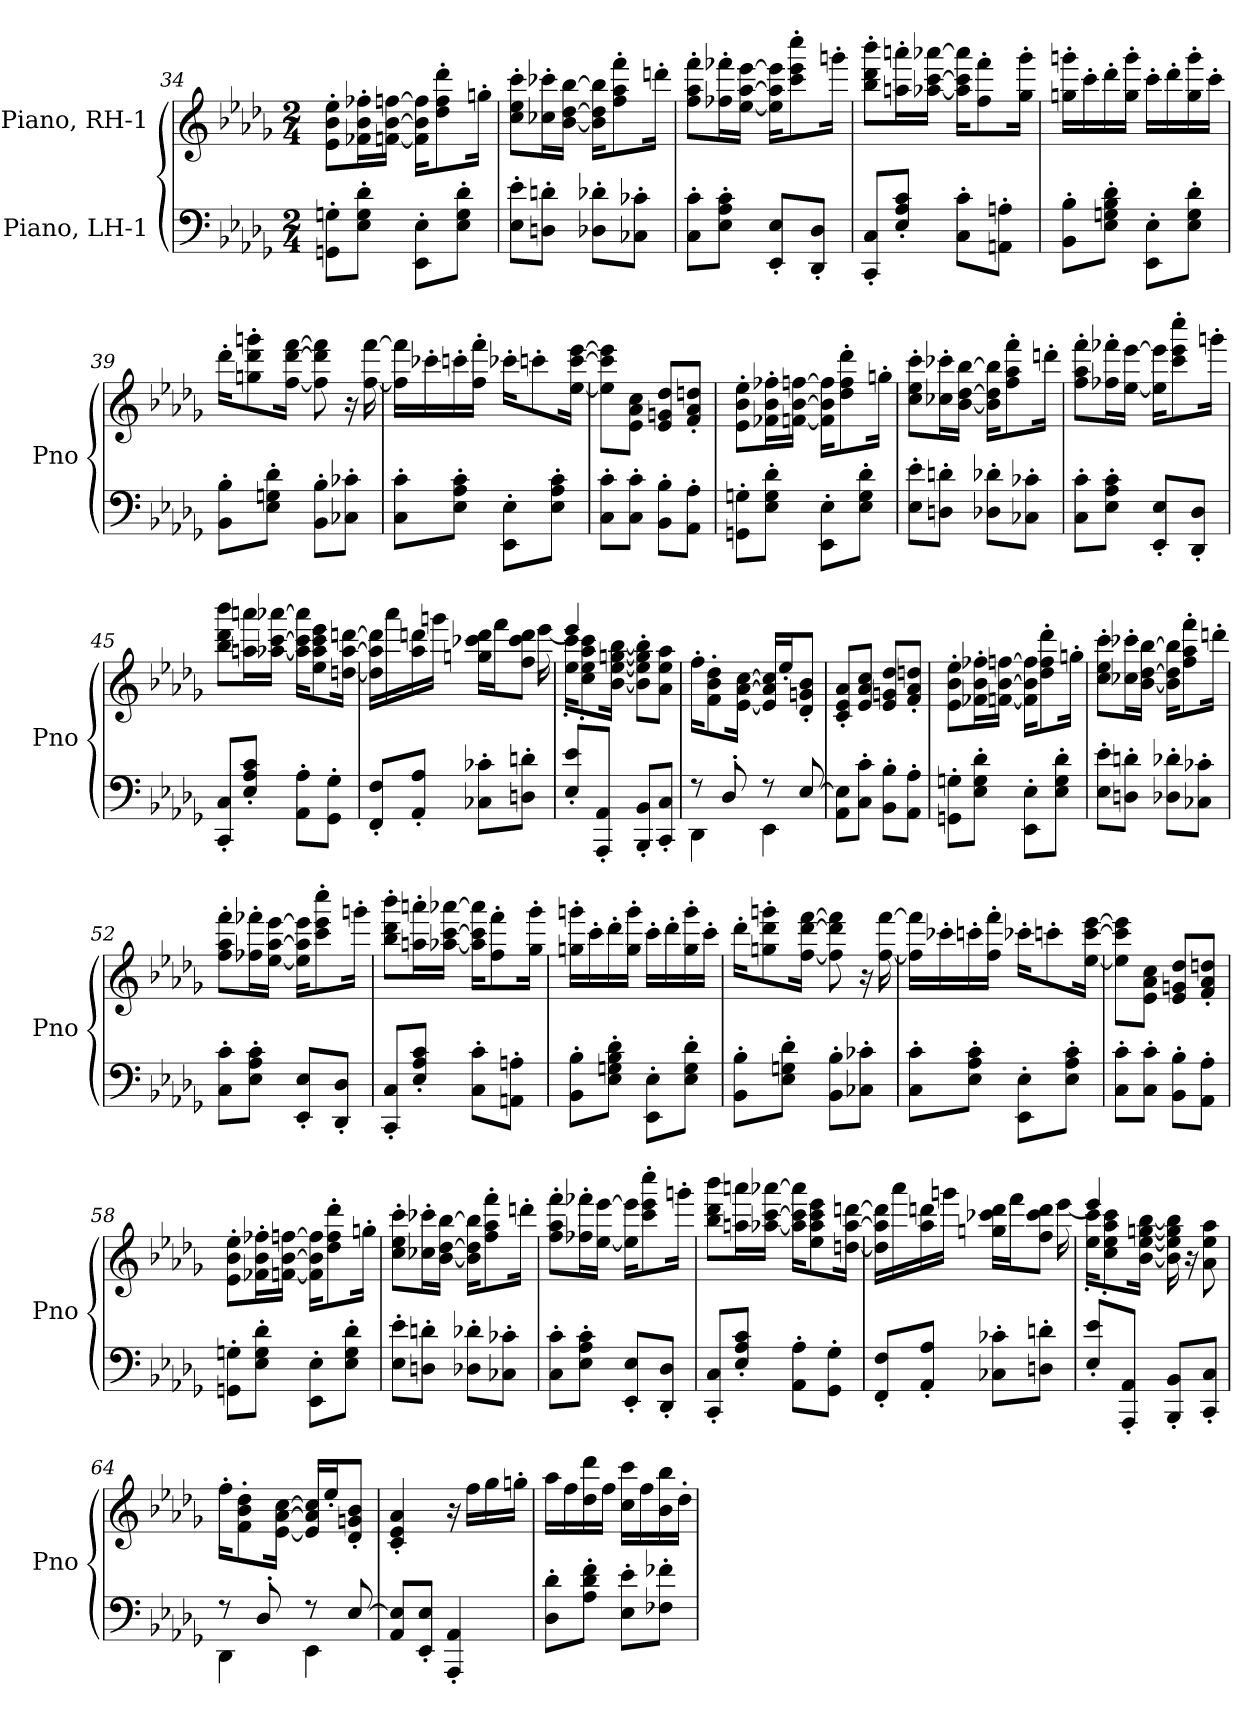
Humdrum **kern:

**kern	**kern
*part2	*part1
*staff2	*staff1
*I"Piano, LH-1	*I"Piano, RH-1
*I'Pno	*I'Pno
*clefF4	*clefG2
*k[b-e-a-d-g-]	*k[b-e-a-d-g-]
*M2/4	*M2/4
=34	=34
8GGn\' 8Gn\'L	8e-\' 8b-\' 8ee-\'L
8E-\' 8G\' 8d-\'J	16f-X\' 16b-\' 16ff-X\'L
.	[16fn\ [16b-\ [16ffn\JJ
8EE-\' 8E-\'L	16f\] 16b-\] 16ff\]KL
.	8dd-\' 8ff\' 8ddd-\'
8E-\' 8G\' 8d-\'J	.
.	16ggn'\Jk
=35	=35
8E-\' 8e-\'L	8cc\' 8ee-\' 8ccc\'L
8Dn\' 8dn\'J	16cc-X\' 16ccc-X\'L
.	[16b-\ [16dd-\ [16bb-\JJ
8D-X\' 8d-X\'L	16b-\] 16dd-\] 16bb-\]KL
.	8ff\' 8aa-\' 8fff\'
8C-X\' 8c-X\'J	.
.	16dddn'\Jk
=36	=36
8C\' 8c\'L	8ff\' 8aa-\' 8fff\'L
8E-\' 8A-\' 8c\'J	16ff-X\' 16fff-X\'L
.	[16ee-\ [16aa-\ [16eee-\JJ
8EE-/' 8E-/'L	16ee-\] 16aa-\] 16eee-\]KL
.	8ccc\' 8eee-\' 8cccc\'
8DD-/' 8D-/'J	.
.	16gggn'\Jk
!!LO:LB:g=z
=37	=37
8CC/' 8C/'L	8bb-\' 8ddd-\' 8bbb-\'L
8E-/' 8A-/' 8c/'J	16aan\' 16aaan\'L
.	[16aa-X\ [16ccc\ [16aaa-X\JJ
8C\' 8c\'L	16aa-\] 16ccc\] 16aaa-\]KL
.	8ff\' 8fff\'
8AAn\' 8An\'J	.
.	16gg-\' 16ggg-\'Jk
=38	=38
8BB-\' 8B-\'L	16ggn\' 16gggn\'LL
.	16ccc'\
8E-\' 8Gn\' 8B-\' 8d-\'J	16ddd-'\
.	16gg\' 16ggg\'JJ
8EE-\' 8E-\'L	16ccc'\LL
.	16ddd-'\
8E-\' 8G\' 8d-\'J	16gg\' 16ggg\'
.	16ccc'\JJ
=39	=39
8BB-\' 8B-\'L	16ddd-'\KL
.	8ggn\' 8ddd-\' 8gggn\'
8E-\' 8Gn\' 8d-\'J	.
.	[16ff\ [16ddd-\ [16fff\Jk
8BB-\' 8B-\'L	8ff\] 8ddd-\] 8fff\]
8C-X\' 8c-X\'J	16r
.	[16ff\ [16fff\
=40	=40
8C\' 8c\'L	16ff\] 16fff\]LL
.	16ccc-X'\
8E-\' 8A-\' 8c\'J	16cccn'\
.	16ff\' 16fff\'JJ
8EE-\' 8E-\'L	16ccc-X'\KL
.	8cccn'\
8E-\' 8A-\' 8c\'J	.
.	[16ee-\ [16ccc\ [16eee-\Jk
!!LO:LB:g=z
=41	=41
8C\' 8c\'L	8ee-\] 8ccc\] 8eee-\]L
8C\' 8c\'J	8e-\ 8a-\ 8cc\J
8BB-\' 8B-\'L	8e-/ 8gn/ 8dd-/L
8AA-\' 8A-\'J	8f/' 8a-/' 8ddn/'J
=42	=42
8GGn\' 8Gn\'L	8e-\' 8b-\' 8ee-\'L
8E-\' 8G\' 8d-\'J	16f-X\' 16b-\' 16ff-X\'L
.	[16fn\ [16b-\ [16ffn\JJ
8EE-\' 8E-\'L	16f\] 16b-\] 16ff\]KL
.	8dd-\' 8ff\' 8ddd-\'
8E-\' 8G\' 8d-\'J	.
.	16ggn'\Jk
=43	=43
8E-\' 8e-\'L	8cc\' 8ee-\' 8ccc\'L
8Dn\' 8dn\'J	16cc-X\' 16ccc-X\'L
.	[16b-\ [16dd-\ [16bb-\JJ
8D-X\' 8d-X\'L	16b-\] 16dd-\] 16bb-\]KL
.	8ff\' 8aa-\' 8fff\'
8C-X\' 8c-X\'J	.
.	16dddn'\Jk
=44	=44
8C\' 8c\'L	8ff\' 8aa-\' 8fff\'L
8E-\' 8A-\' 8c\'J	16ff-X\' 16fff-X\'L
.	[16ee-\ [16eee-\JJ
8EE-/' 8E-/'L	16ee-\] 16eee-\]KL
.	8ccc\' 8eee-\' 8cccc\'
8DD-/' 8D-/'J	.
.	16gggn'\Jk
=45	=45
8CC/' 8C/'L	8bb-\ 8ddd-\ 8bbb-\L
8E-/' 8A-/' 8c/'J	16aan\ 16aaan\L
.	[16aa-X\ [16ccc\ [16aaa-X\JJ
8AA-\' 8A-\'L	16aa-\] 16ccc\] 16aaa-\]KL
.	8ee-\ 8aa-\ 8ccc\ 8eee-\
8GG-\' 8G-\'J	.
.	[16ddn\ [16aa-\ [16dddn\Jk
!!LO:LB:g=z
=46	=46
*	*^
8FF/' 8F/'L	16dd\] 16aa-\] 16ddd\]LL	4..ryy
.	16aaa-\	.
8AA-/' 8A-/'J	16aa-\ 16dddn\	.
.	16gggn\JJ	.
8C-X\' 8c-X\'L	16ggn\ 16ccc-X\ 16ddd\LL	.
.	16fff\J	.
8Dn\' 8dn\'J	8ff\ 8ccc-\ 8ddd\J	.
.	.	[16eee-\
=47	=47	=47
8E-/' 8e-/'L	4eee-/]	16ee-\' 16ccc\'KL
.	.	8cc\' 8ee-\' 8aa-\' 8ccc\'
8AAA-/' 8AA-/'J	.	.
.	.	[16b-\ [16ee-\ [16ggn\ [16bb-\Jk
8BBB-/' 8BB-/'L	8b-\]' 8ee-\]' 8gg\]' 8bb-\]'L	4ryy
8CC/' 8C/'J	8a-\ 8ee-\ 8aa-\J	.
*	*v	*v
=48	=48
*^	*
8r	4DD-\	16ff'\KL
.	.	8f\' 8b-\' 8dd-\'
8D-'/	.	.
.	.	[16e-\ [16a-\ [16cc\Jk
8r	4EE-\	16e-/] 16a-/] 16cc/]LL
.	.	16ee-'/J
[8E-/	.	8d-/' 8gn/' 8b-/'J
*v	*v	*
=49	=49
8AA-\ 8E-\]L	8c/' 8e-/' 8a-/'L
8C\' 8c\'J	8e-/ 8a-/ 8cc/J
8BB-\' 8B-\'L	8e-/ 8gn/ 8dd-/L
8AA-\' 8A-\'J	8f/' 8a-/' 8ddn/'J
=50	=50
8GGn\' 8Gn\'L	8e-\' 8b-\' 8ee-\'L
8E-\' 8G\' 8d-\'J	16f-X\' 16b-\' 16ff-X\'L
.	[16fn\ [16b-\ [16ffn\JJ
8EE-\' 8E-\'L	16f\] 16b-\] 16ff\]KL
.	8dd-\' 8ff\' 8ddd-\'
8E-\' 8G\' 8d-\'J	.
.	16ggn'\Jk
!!LO:LB:g=z
=51	=51
8E-\' 8e-\'L	8cc\' 8ee-\' 8ccc\'L
8Dn\' 8dn\'J	16cc-X\' 16ccc-X\'L
.	[16b-\ [16dd-\ [16bb-\JJ
8D-X\' 8d-X\'L	16b-\] 16dd-\] 16bb-\]KL
.	8ff\' 8aa-\' 8fff\'
8C-X\' 8c-X\'J	.
.	16dddn'\Jk
=52	=52
8C\' 8c\'L	8ff\' 8aa-\' 8fff\'L
8E-\' 8A-\' 8c\'J	16ff-X\' 16fff-X\'L
.	[16ee-\ [16aa-\ [16eee-\JJ
8EE-/' 8E-/'L	16ee-\] 16aa-\] 16eee-\]KL
.	8ccc\' 8eee-\' 8cccc\'
8DD-/' 8D-/'J	.
.	16gggn'\Jk
=53	=53
8CC/' 8C/'L	8bb-\' 8ddd-\' 8bbb-\'L
8E-/' 8A-/' 8c/'J	16aan\' 16aaan\'L
.	[16aa-X\ [16ccc\ [16aaa-X\JJ
8C\' 8c\'L	16aa-\] 16ccc\] 16aaa-\]KL
.	8ff\' 8fff\'
8AAn\' 8An\'J	.
.	16gg-\' 16ggg-\'Jk
=54	=54
8BB-\' 8B-\'L	16ggn\' 16gggn\'LL
.	16ccc'\
8E-\' 8Gn\' 8B-\' 8d-\'J	16ddd-'\
.	16gg\' 16ggg\'JJ
8EE-\' 8E-\'L	16ccc'\LL
.	16ddd-'\
8E-\' 8G\' 8d-\'J	16gg\' 16ggg\'
.	16ccc'\JJ
!!LO:LB:g=z
=55	=55
8BB-\' 8B-\'L	16ddd-'\KL
.	8ggn\' 8ddd-\' 8gggn\'
8E-\' 8Gn\' 8d-\'J	.
.	[16ff\ [16ddd-\ [16fff\Jk
8BB-\' 8B-\'L	8ff\] 8ddd-\] 8fff\]
8C-X\' 8c-X\'J	16r
.	[16ff\ [16fff\
=56	=56
8C\' 8c\'L	16ff\] 16fff\]LL
.	16ccc-X'\
8E-\' 8A-\' 8c\'J	16cccn'\
.	16ff\' 16fff\'JJ
8EE-\' 8E-\'L	16ccc-X'\KL
.	8cccn'\
8E-\' 8A-\' 8c\'J	.
.	[16ee-\ [16ccc\ [16eee-\Jk
=57	=57
8C\' 8c\'L	8ee-\] 8ccc\] 8eee-\]L
8C\' 8c\'J	8e-\ 8a-\ 8cc\J
8BB-\' 8B-\'L	8e-/ 8gn/ 8dd-/L
8AA-\' 8A-\'J	8f/' 8a-/' 8ddn/'J
=58	=58
8GGn\' 8Gn\'L	8e-\' 8b-\' 8ee-\'L
8E-\' 8G\' 8d-\'J	16f-X\' 16b-\' 16ff-X\'L
.	[16fn\ [16b-\ [16ffn\JJ
8EE-\' 8E-\'L	16f\] 16b-\] 16ff\]KL
.	8dd-\' 8ff\' 8ddd-\'
8E-\' 8G\' 8d-\'J	.
.	16ggn'\Jk
=59	=59
8E-\' 8e-\'L	8cc\' 8ee-\' 8ccc\'L
8Dn\' 8dn\'J	16cc-X\' 16ccc-X\'L
.	[16b-\ [16dd-\ [16bb-\JJ
8D-X\' 8d-X\'L	16b-\] 16dd-\] 16bb-\]KL
.	8ff\' 8aa-\' 8fff\'
8C-X\' 8c-X\'J	.
.	16dddn'\Jk
!!LO:PB:g=z
=60	=60
8C\' 8c\'L	8ff\' 8aa-\' 8fff\'L
8E-\' 8A-\' 8c\'J	16ff-X\' 16fff-X\'L
.	[16ee-\ [16eee-\JJ
8EE-/' 8E-/'L	16ee-\] 16eee-\]KL
.	8ccc\' 8eee-\' 8cccc\'
8DD-/' 8D-/'J	.
.	16gggn'\Jk
=61	=61
8CC/' 8C/'L	8bb-\ 8ddd-\ 8bbb-\L
8E-/' 8A-/' 8c/'J	16aan\ 16aaan\L
.	[16aa-X\ [16ccc\ [16aaa-X\JJ
8AA-\' 8A-\'L	16aa-\] 16ccc\] 16aaa-\]KL
.	8ee-\ 8aa-\ 8ccc\ 8eee-\
8GG-\' 8G-\'J	.
.	[16ddn\ [16aa-\ [16dddn\Jk
=62	=62
*	*^
8FF/' 8F/'L	16dd\] 16aa-\] 16ddd\]LL	4..ryy
.	16aaa-\	.
8AA-/' 8A-/'J	16aa-\ 16dddn\	.
.	16gggn\JJ	.
8C-X\' 8c-X\'L	16ggn\ 16ccc-X\ 16ddd\LL	.
.	16fff\J	.
8Dn\' 8dn\'J	8ff\ 8ccc-\ 8ddd\J	.
.	.	[16eee-\
=63	=63	=63
8E-/' 8e-/'L	4eee-/]	16ee-\' 16ccc\'KL
.	.	8cc\' 8ee-\' 8aa-\' 8ccc\'
8AAA-/' 8AA-/'J	.	.
.	.	[16b-\ [16ee-\ [16ggn\ [16bb-\Jk
8BBB-/' 8BB-/'L	16b-\] 16ee-\] 16gg\] 16bb-\]	4ryy
.	16r	.
8CC/' 8C/'J	8a-\ 8ee-\ 8aa-\	.
*	*v	*v
!!LO:LB:g=z
=64	=64
*^	*
8r	4DD-\	16ff'\KL
.	.	8f\' 8b-\' 8dd-\'
8D-'/	.	.
.	.	[16e-\ [16a-\ [16cc\Jk
8r	4EE-\	16e-/] 16a-/] 16cc/]LL
.	.	16ee-'/J
[8E-/	.	8d-/' 8gn/' 8b-/'J
*v	*v	*
=65	=65
8AA-/ 8E-/]L	4c/' 4e-/' 4a-/'
8EE-/' 8E-/'J	.
4AAA-/' 4AA-/'	16r
.	16ff\LL
.	16gg-\
.	16ggn'\JJ
=66	=66
8D-\' 8d-\'L	16aa-\LL
.	16ff\
8A-\' 8d-\' 8f\'J	16dd-\ 16ddd-\
.	16ff\JJ
8E-\' 8e-\'L	16cc\ 16ccc\LL
.	16ff\
8F-X\' 8f-X\'J	16b-\ 16bb-\
.	16dd-'\JJ
=	=
*-	*-
